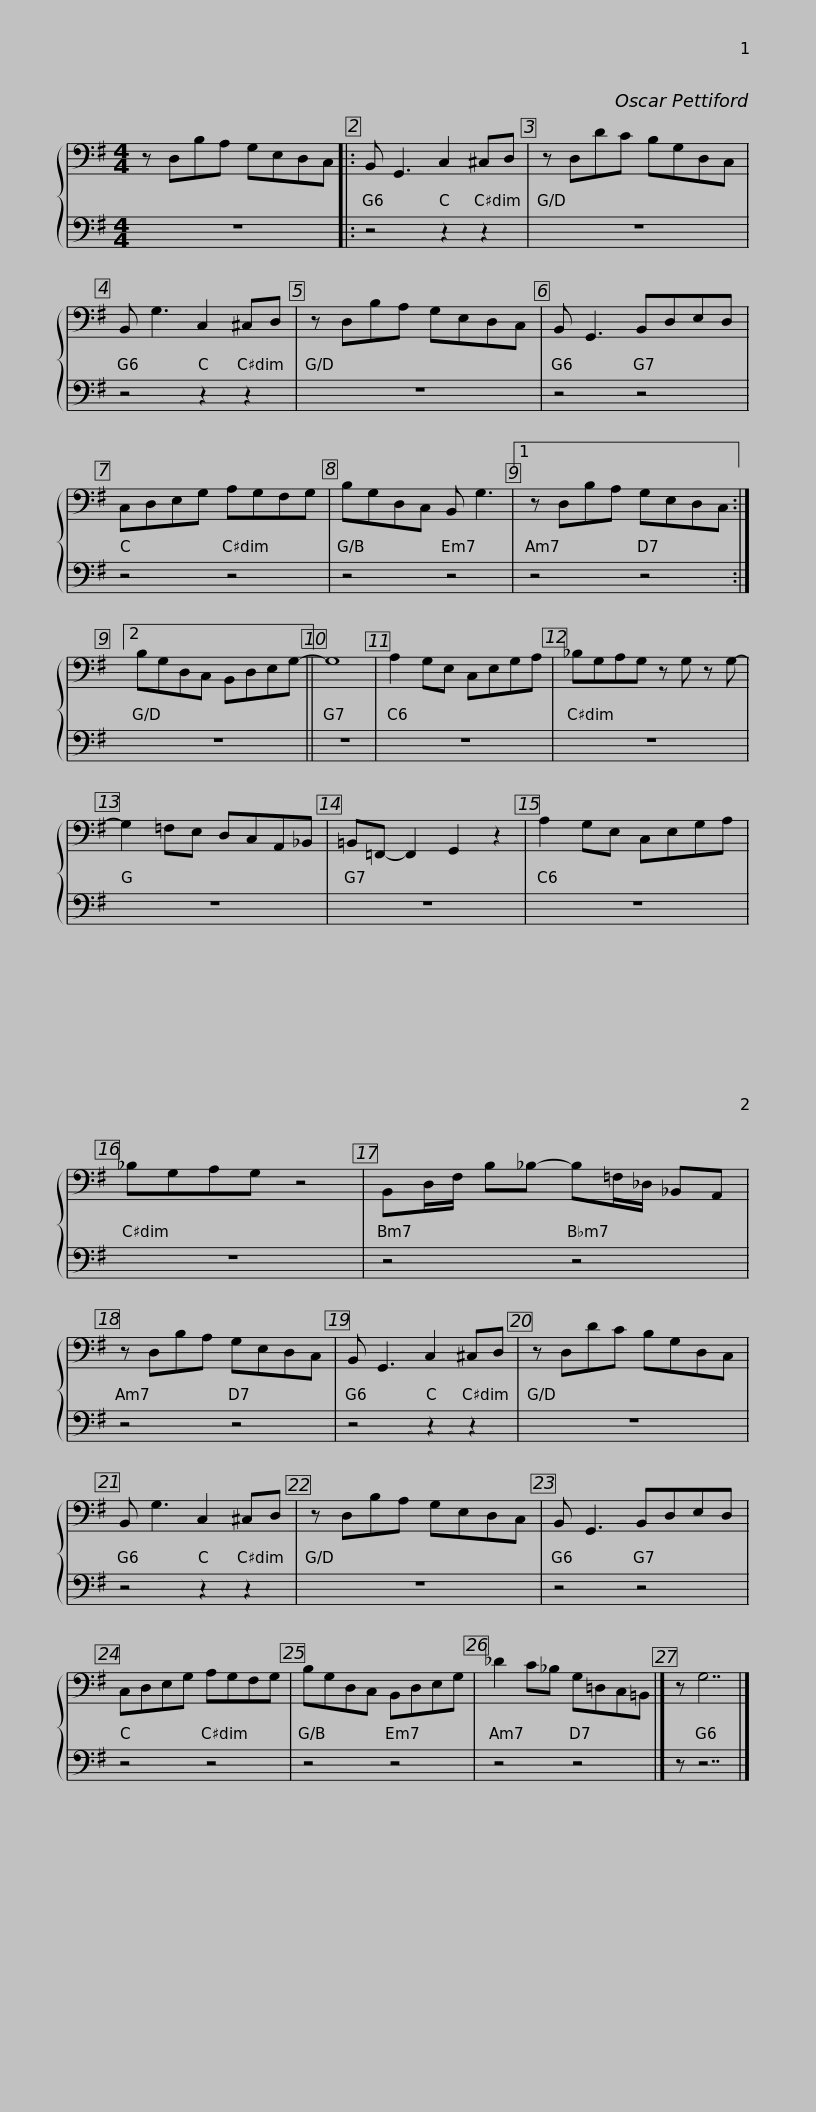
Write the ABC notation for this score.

X:1
%%score { 1 | 2 }
L:1/8
M:4/4
I:linebreak $
K:G
V:1 bass
V:2 bass
V:1
 z D,B,A, G,E,D,C, |: B,, G,,3 C,2 ^C,D, | z D,DC B,G,D,C, | B,, G,3 C,2 ^C,D, | z D,B,A, G,E,D,C, |$ %5
 B,, G,,3 B,,D,E,D, | C,D,E,G, A,G,F,G, | B,G,D,C, B,, G,3 |1 z D,B,A, G,E,D,C, :|2$ B,G,D,C, B,,D,E,G,- || %10
 G,8 |$ A,2 G,E, C,E,G,A, | _B,G,A,G, z G, z G,- | G,2 =F,E, D,C,A,,_B,, | =B,,=F,,- F,,2 G,,2 z2 |$ %15
 A,2 G,E, C,E,G,A, | _B,G,A,G, z4 | B,,D,/F,/ B,_B,- B,=F,/_D,/ _B,,A,, | z D,B,A, G,E,D,C, |$ B,, G,,3 C,2 ^C,D, | %20
 z D,DC B,G,D,C, | B,, G,3 C,2 ^C,D, | z D,B,A, G,E,D,C, |$ B,, G,,3 B,,D,E,D, | C,D,E,G, A,G,F,G, | %25
 B,G,D,C, B,,D,E,G, | _D2 C_B, G,=D,C,=B,, |] z G,7 |] %28
V:2
 z8 |: z4 z2 z2 | z8 | z4 z2 z2 | z8 |$ %5
 z4 z4 | z4 z4 | z4 z4 |1 z4 z4 :|2$ z8 || %10
 z8 |$ z8 | z8 | z8 | z8 |$ %15
 z8 | z8 | z4 z4 | z4 z4 |$ z4 z2 z2 | %20
 z8 | z4 z2 z2 | z8 |$ z4 z4 | z4 z4 | %25
 z4 z4 | z4 z4 |] z z7 |] %28
